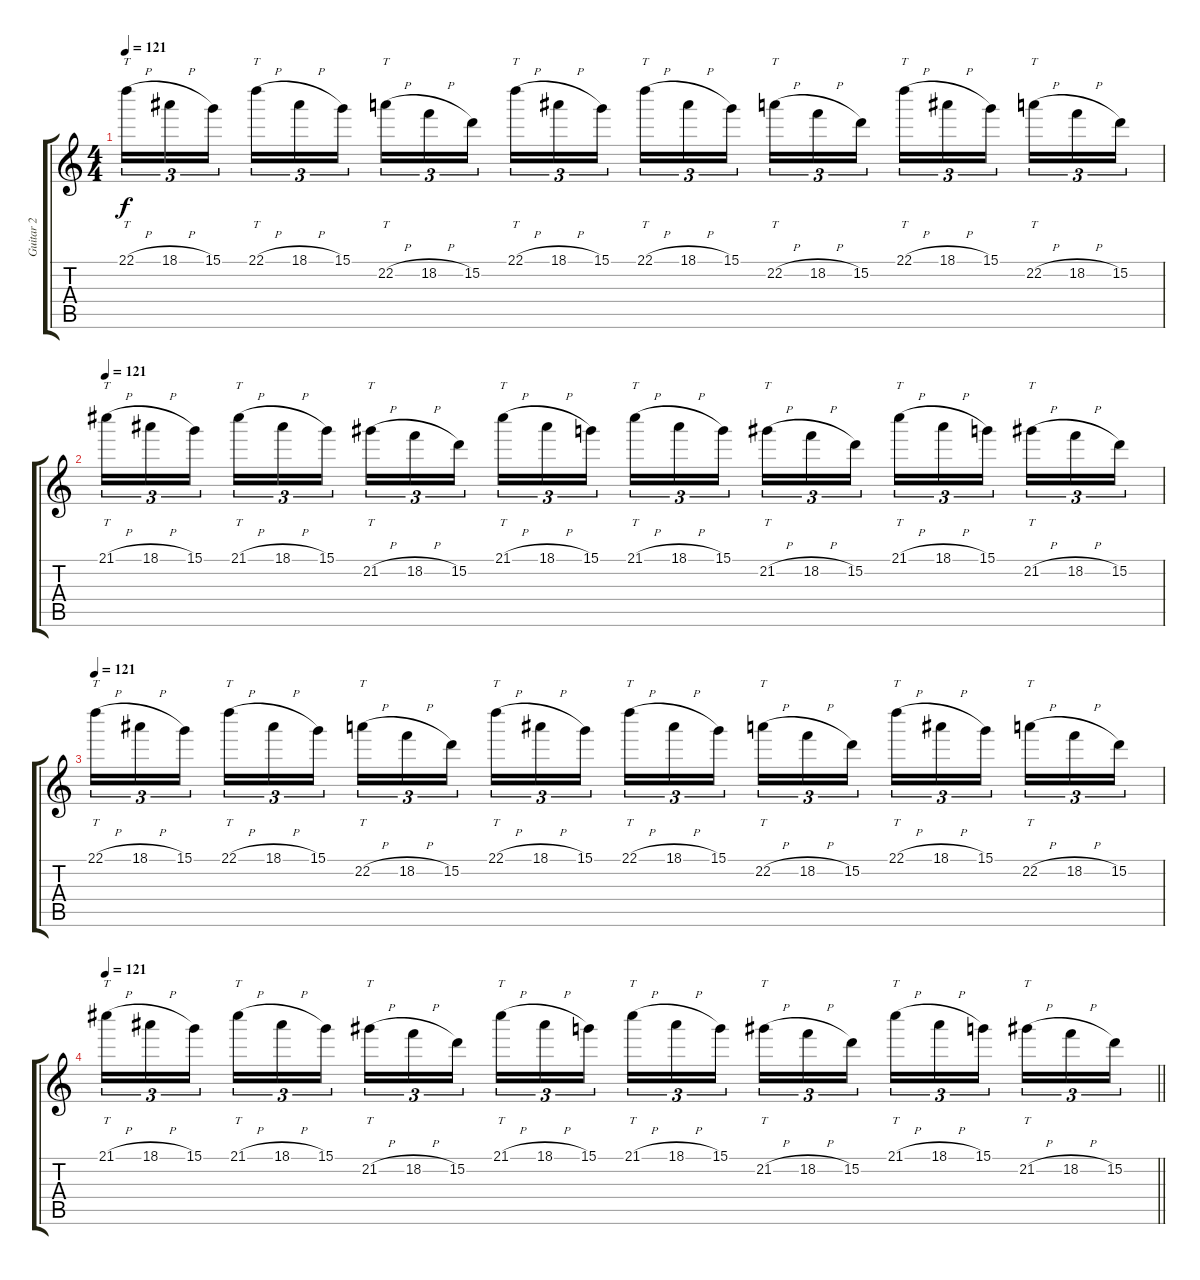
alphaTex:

\track ("Guitar 2" "Guitar 2") {instrument distortionguitar}
\staff {score tabs}
\tuning (E4 B3 G3 D3 A2 E2) {hide}
\ts (4 4)
\tempo 121
\clef g2
\ks c
22.1{h}.16{tt tu (3 2) dy f} 18.1{h}.16{tu (3 2)} 15.1.16{tu (3 2) beam splitsecondary} 22.1{h}.16{tt tu (3 2)} 18.1{h}.16{tu (3 2)} 15.1.16{tu (3 2)} 22.2{h}.16{tt tu (3 2)} 18.2{h}.16{tu (3 2)} 15.2.16{tu (3 2) beam splitsecondary} 22.1{h}.16{tt tu (3 2)} 18.1{h}.16{tu (3 2)} 15.1.16{tu (3 2)} 22.1{h}.16{tt tu (3 2)} 18.1{h}.16{tu (3 2)} 15.1.16{tu (3 2) beam splitsecondary} 22.2{h}.16{tt tu (3 2)} 18.2{h}.16{tu (3 2)} 15.2.16{tu (3 2)} 22.1{h}.16{tt tu (3 2)} 18.1{h}.16{tu (3 2)} 15.1.16{tu (3 2) beam splitsecondary} 22.2{h}.16{tt tu (3 2)} 18.2{h}.16{tu (3 2)} 15.2.16{tu (3 2)} |
\tempo 121
21.1{h}.16{tt tu (3 2)} 18.1{h}.16{tu (3 2)} 15.1.16{tu (3 2) beam splitsecondary} 21.1{h}.16{tt tu (3 2)} 18.1{h}.16{tu (3 2)} 15.1.16{tu (3 2)} 21.2{h}.16{tt tu (3 2)} 18.2{h}.16{tu (3 2)} 15.2.16{tu (3 2) beam splitsecondary} 21.1{h}.16{tt tu (3 2)} 18.1{h}.16{tu (3 2)} 15.1.16{tu (3 2)} 21.1{h}.16{tt tu (3 2)} 18.1{h}.16{tu (3 2)} 15.1.16{tu (3 2) beam splitsecondary} 21.2{h}.16{tt tu (3 2)} 18.2{h}.16{tu (3 2)} 15.2.16{tu (3 2)} 21.1{h}.16{tt tu (3 2)} 18.1{h}.16{tu (3 2)} 15.1.16{tu (3 2) beam splitsecondary} 21.2{h}.16{tt tu (3 2)} 18.2{h}.16{tu (3 2)} 15.2.16{tu (3 2)} |
\tempo 121
22.1{h}.16{tt tu (3 2)} 18.1{h}.16{tu (3 2)} 15.1.16{tu (3 2) beam splitsecondary} 22.1{h}.16{tt tu (3 2)} 18.1{h}.16{tu (3 2)} 15.1.16{tu (3 2)} 22.2{h}.16{tt tu (3 2)} 18.2{h}.16{tu (3 2)} 15.2.16{tu (3 2) beam splitsecondary} 22.1{h}.16{tt tu (3 2)} 18.1{h}.16{tu (3 2)} 15.1.16{tu (3 2)} 22.1{h}.16{tt tu (3 2)} 18.1{h}.16{tu (3 2)} 15.1.16{tu (3 2) beam splitsecondary} 22.2{h}.16{tt tu (3 2)} 18.2{h}.16{tu (3 2)} 15.2.16{tu (3 2)} 22.1{h}.16{tt tu (3 2)} 18.1{h}.16{tu (3 2)} 15.1.16{tu (3 2) beam splitsecondary} 22.2{h}.16{tt tu (3 2)} 18.2{h}.16{tu (3 2)} 15.2.16{tu (3 2)} |
\tempo 121
\barLineRight lightlight
21.1{h}.16{tt tu (3 2)} 18.1{h}.16{tu (3 2)} 15.1.16{tu (3 2) beam splitsecondary} 21.1{h}.16{tt tu (3 2)} 18.1{h}.16{tu (3 2)} 15.1.16{tu (3 2)} 21.2{h}.16{tt tu (3 2)} 18.2{h}.16{tu (3 2)} 15.2.16{tu (3 2) beam splitsecondary} 21.1{h}.16{tt tu (3 2)} 18.1{h}.16{tu (3 2)} 15.1.16{tu (3 2)} 21.1{h}.16{tt tu (3 2)} 18.1{h}.16{tu (3 2)} 15.1.16{tu (3 2) beam splitsecondary} 21.2{h}.16{tt tu (3 2)} 18.2{h}.16{tu (3 2)} 15.2.16{tu (3 2)} 21.1{h}.16{tt tu (3 2)} 18.1{h}.16{tu (3 2)} 15.1.16{tu (3 2) beam splitsecondary} 21.2{h}.16{tt tu (3 2)} 18.2{h}.16{tu (3 2)} 15.2.16{tu (3 2)}
